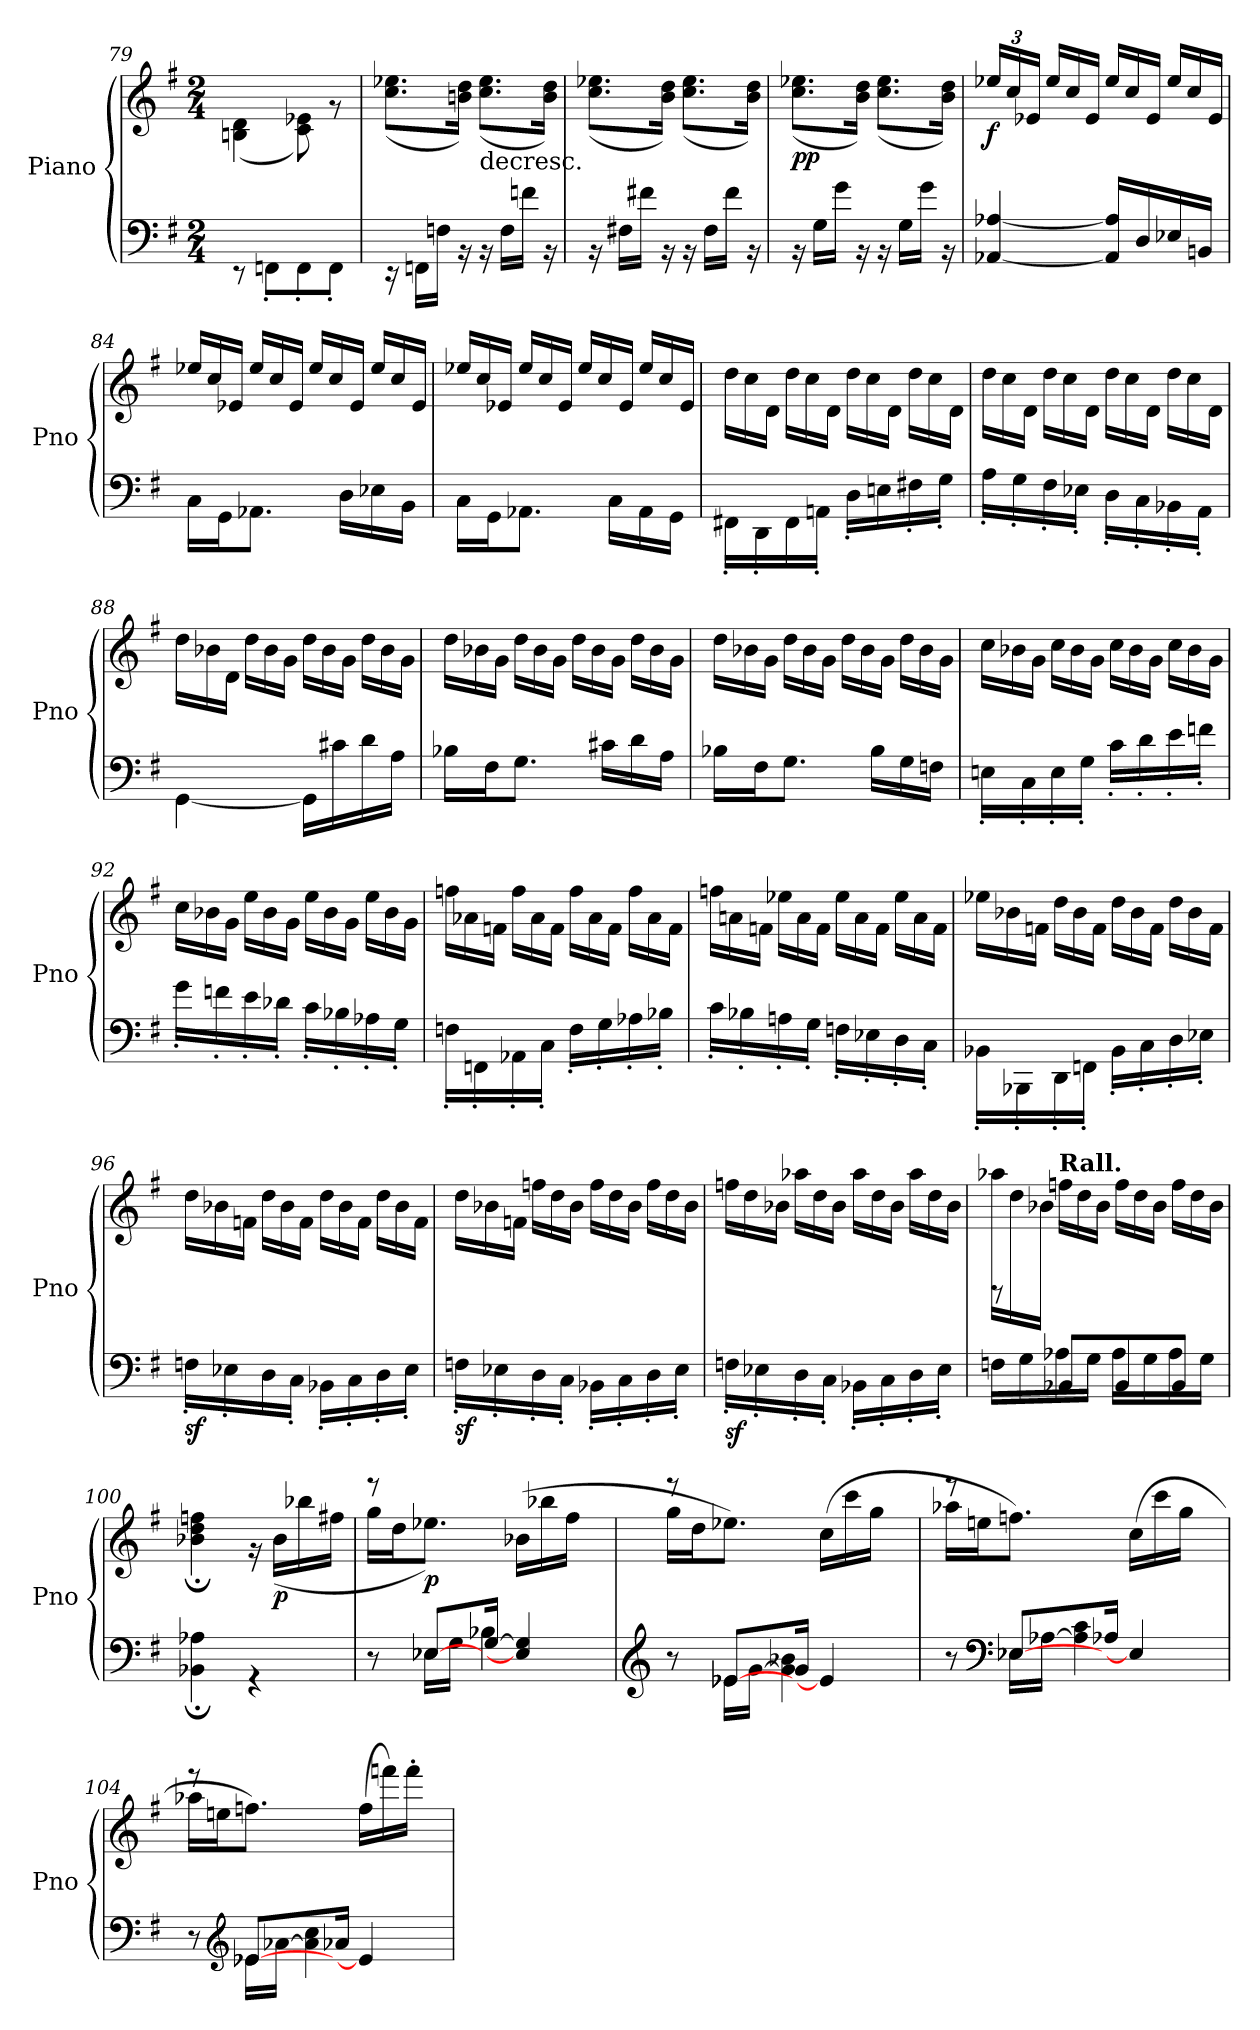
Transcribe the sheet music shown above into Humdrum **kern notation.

**kern	**kern	**dynam
*part1	*part1	*part1
*staff2	*staff1	*staff1/2
*I"Piano	*	*
*I'Pno	*	*
*clefF4	*clefG2	*
*k[f#]	*k[f#]	*
*G:	*G:	*
*M2/4	*M2/4	*
=79	=79	=79
*^	*^	*
2ryy	8r	2ryy	(<4Bn\ 4d\	.
.	8FFn'\L	.	.	.
.	8FF'\	.	8c\ 8e-X\)	.
.	8FF'\J	.	8r	.
=80	=80	=80	=80	=80
2ryy	16r	2ryy	(<8.cc\ 8.ee-X\L	.
.	16FFn\LL	.	.	.
.	16Fn\JJ	.	.	.
.	16r	.	16bn\ 16dd\Jk)	.
!	!	!	!LO:TX:b:t=decresc.	!
.	16r	.	(<8.cc\ 8.ee-\L	.
.	16F\LL	.	.	.
.	16fn\JJ	.	.	.
.	16r	.	16b\ 16dd\Jk)	.
=81	=81	=81	=81	=81
2ryy	16r	2ryy	(<8.cc\ 8.ee-X\L	.
.	16F#X\LL	.	.	.
.	16f#X\JJ	.	.	.
.	16r	.	16b\ 16dd\Jk)	.
.	16r	.	(<8.cc\ 8.ee-\L	.
.	16F#\LL	.	.	.
.	16f#\JJ	.	.	.
.	16r	.	16b\ 16dd\Jk)	.
=82	=82	=82	=82	=82
!	!	!	!	!LO:DY:b
2ryy	16r	2ryy	(<8.cc\ 8.ee-X\L	pp
.	16G\LL	.	.	.
.	16g\JJ	.	.	.
.	16r	.	16b\ 16dd\Jk)	.
.	16r	.	(<8.cc\ 8.ee-\L	.
.	16G\LL	.	.	.
.	16g\JJ	.	.	.
.	16r	.	16b\ 16dd\Jk)	.
!!LO:LB:g=z	!!
=83	=83	=83	=83	=83
*	*	*	*Xbrackettup	*
!	!	!	!	!LO:DY:b
2ryy	[4AA-X/ [4A-X/	2ryy	24ee-X/LL	f
.	.	.	24cc/	.
.	.	.	24e-X/JJ	.
*	*	*	*Xtuplet	*
.	.	.	24ee-/LL	.
.	.	.	24cc/	.
.	.	.	24e-/JJ	.
.	16AA-/] 16A-/]LL	.	24ee-/LL	.
.	.	.	24cc/	.
.	16D/	.	.	.
.	.	.	24e-/JJ	.
.	16E-X/	.	24ee-/LL	.
.	.	.	24cc/	.
.	16BBn/JJ	.	.	.
.	.	.	24e-/JJ	.
=84	=84	=84	=84	=84
2ryy	16C\LL	2ryy	24ee-X/LL	.
.	.	.	24cc/	.
.	16GG\J	.	.	.
.	.	.	24e-X/JJ	.
.	8.AA-X\J	.	24ee-/LL	.
.	.	.	24cc/	.
.	.	.	24e-/JJ	.
.	.	.	24ee-/LL	.
.	.	.	24cc/	.
.	16D\LL	.	.	.
.	.	.	24e-/JJ	.
.	16E-X\	.	24ee-/LL	.
.	.	.	24cc/	.
.	16BB\JJ	.	.	.
.	.	.	24e-/JJ	.
=85	=85	=85	=85	=85
2ryy	16C\LL	2ryy	24ee-X/LL	.
.	.	.	24cc/	.
.	16GG\J	.	.	.
.	.	.	24e-X/JJ	.
.	8.AA-X\J	.	24ee-/LL	.
.	.	.	24cc/	.
.	.	.	24e-/JJ	.
.	.	.	24ee-/LL	.
.	.	.	24cc/	.
.	16C\LL	.	.	.
.	.	.	24e-/JJ	.
.	16AA-\	.	24ee-/LL	.
.	.	.	24cc/	.
.	16GG\JJ	.	.	.
.	.	.	24e-/JJ	.
!!LO:LB:g=z	!!
=86	=86	=86	=86	=86
2ryy	16FF#X'\LL	2ryy	24dd\LL	.
.	.	.	24cc\	.
.	16DD'\	.	.	.
.	.	.	24d\JJ	.
.	16FF#\	.	24dd\LL	.
.	.	.	24cc\	.
.	16AAn'\JJ	.	.	.
.	.	.	24d\JJ	.
.	16D'\LL	.	24dd\LL	.
.	.	.	24cc\	.
.	16En\	.	.	.
.	.	.	24d\JJ	.
.	16F#X'\	.	24dd\LL	.
.	.	.	24cc\	.
.	16G'\JJ	.	.	.
.	.	.	24d\JJ	.
=87	=87	=87	=87	=87
2ryy	16A'\LL	2ryy	24dd\LL	.
.	.	.	24cc\	.
.	16G'\	.	.	.
.	.	.	24d\JJ	.
.	16F#'\	.	24dd\LL	.
.	.	.	24cc\	.
.	16E-X'\JJ	.	.	.
.	.	.	24d\JJ	.
.	16D'\LL	.	24dd\LL	.
.	.	.	24cc\	.
.	16C'\	.	.	.
.	.	.	24d\JJ	.
.	16BB-X'\	.	24dd\LL	.
.	.	.	24cc\	.
.	16AA'\JJ	.	.	.
.	.	.	24d\JJ	.
=88	=88	=88	=88	=88
2ryy	[4GG\	2ryy	24dd\LL	.
.	.	.	24b-X\	.
.	.	.	24d\JJ	.
.	.	.	24dd\LL	.
.	.	.	24b-\	.
.	.	.	24g\JJ	.
.	16GG\LL]	.	24dd\LL	.
.	.	.	24b-\	.
.	16c#X\	.	.	.
.	.	.	24g\JJ	.
.	16d\	.	24dd\LL	.
.	.	.	24b-\	.
.	16A\JJ	.	.	.
.	.	.	24g\JJ	.
!!LO:PB:g=z	!!
=89	=89	=89	=89	=89
2ryy	16B-X\LL	2ryy	24dd\LL	.
.	.	.	24b-X\	.
.	16F#\J	.	.	.
.	.	.	24g\JJ	.
.	8.G\J	.	24dd\LL	.
.	.	.	24b-\	.
.	.	.	24g\JJ	.
.	.	.	24dd\LL	.
.	.	.	24b-\	.
.	16c#X\LL	.	.	.
.	.	.	24g\JJ	.
.	16d\	.	24dd\LL	.
.	.	.	24b-\	.
.	16A\JJ	.	.	.
.	.	.	24g\JJ	.
=90	=90	=90	=90	=90
2ryy	16B-X\LL	2ryy	24dd\LL	.
.	.	.	24b-X\	.
.	16F#\J	.	.	.
.	.	.	24g\JJ	.
.	8.G\J	.	24dd\LL	.
.	.	.	24b-\	.
.	.	.	24g\JJ	.
.	.	.	24dd\LL	.
.	.	.	24b-\	.
.	16B-\LL	.	.	.
.	.	.	24g\JJ	.
.	16G\	.	24dd\LL	.
.	.	.	24b-\	.
.	16Fn\JJ	.	.	.
.	.	.	24g\JJ	.
=91	=91	=91	=91	=91
2ryy	16En'\LL	2ryy	24cc\LL	.
.	.	.	24b-X\	.
.	16C'\	.	.	.
.	.	.	24g\JJ	.
.	16E'\	.	24cc\LL	.
.	.	.	24b-\	.
.	16G'\JJ	.	.	.
.	.	.	24g\JJ	.
.	16c'\LL	.	24cc\LL	.
.	.	.	24b-\	.
.	16d'\	.	.	.
.	.	.	24g\JJ	.
.	16e'\	.	24cc\LL	.
.	.	.	24b-\	.
.	16fn'\JJ	.	.	.
.	.	.	24g\JJ	.
!!LO:LB:g=z	!!
=92	=92	=92	=92	=92
2ryy	16g'\LL	2ryy	24cc\LL	.
.	.	.	24b-X\	.
.	16fn'\	.	.	.
.	.	.	24g\JJ	.
.	16e'\	.	24ee\LL	.
.	.	.	24b-\	.
.	16d-X'\JJ	.	.	.
.	.	.	24g\JJ	.
.	16c'\LL	.	24ee\LL	.
.	.	.	24b-\	.
.	16B-X'\	.	.	.
.	.	.	24g\JJ	.
.	16A-X'\	.	24ee\LL	.
.	.	.	24b-\	.
.	16G'\JJ	.	.	.
.	.	.	24g\JJ	.
=93	=93	=93	=93	=93
2ryy	16Fn'\LL	2ryy	24ffn\LL	.
.	.	.	24a-X\	.
.	16FFn'\	.	.	.
.	.	.	24fn\JJ	.
.	16AA-X'\	.	24ff\LL	.
.	.	.	24a-\	.
.	16C'\JJ	.	.	.
.	.	.	24f\JJ	.
.	16F'\LL	.	24ff\LL	.
.	.	.	24a-\	.
.	16G'\	.	.	.
.	.	.	24f\JJ	.
.	16A-X'\	.	24ff\LL	.
.	.	.	24a-\	.
.	16B-X'\JJ	.	.	.
.	.	.	24f\JJ	.
=94	=94	=94	=94	=94
2ryy	16c'\LL	2ryy	24ffn\LL	.
.	.	.	24an\	.
.	16B-X'\	.	.	.
.	.	.	24fn\JJ	.
.	16An'\	.	24ee-X\LL	.
.	.	.	24a\	.
.	16G'\JJ	.	.	.
.	.	.	24f\JJ	.
.	16Fn'\LL	.	24ee-\LL	.
.	.	.	24a\	.
.	16E-X'\	.	.	.
.	.	.	24f\JJ	.
.	16D'\	.	24ee-\LL	.
.	.	.	24a\	.
.	16C'\JJ	.	.	.
.	.	.	24f\JJ	.
!!LO:LB:g=z	!!
=95	=95	=95	=95	=95
2ryy	16BB-X'\LL	2ryy	24ee-X\LL	.
.	.	.	24b-X\	.
.	16BBB-X'\	.	.	.
.	.	.	24fn\JJ	.
.	16DD'\	.	24dd\LL	.
.	.	.	24b-\	.
.	16FFn'\JJ	.	.	.
.	.	.	24f\JJ	.
.	16BB-'\LL	.	24dd\LL	.
.	.	.	24b-\	.
.	16C'\	.	.	.
.	.	.	24f\JJ	.
.	16D'\	.	24dd\LL	.
.	.	.	24b-\	.
.	16E-X'\JJ	.	.	.
.	.	.	24f\JJ	.
=96	=96	=96	=96	=96
!	!	!	!	!LO:DY:b=2
2ryy	16Fn'\LL	2ryy	24dd\LL	sf
.	.	.	24b-X\	.
.	16E-X'\	.	.	.
.	.	.	24fn\JJ	.
.	16D\	.	24dd\LL	.
.	.	.	24b-\	.
.	16C'\JJ	.	.	.
.	.	.	24f\JJ	.
.	16BB-X'\LL	.	24dd\LL	.
.	.	.	24b-\	.
.	16C'\	.	.	.
.	.	.	24f\JJ	.
.	16D'\	.	24dd\LL	.
.	.	.	24b-\	.
.	16E-'\JJ	.	.	.
.	.	.	24f\JJ	.
=97	=97	=97	=97	=97
!	!	!	!	!LO:DY:b=2
2ryy	16Fn'\LL	2ryy	24dd\LL	sf
.	.	.	24b-X\	.
.	16E-X'\	.	.	.
.	.	.	24fn\JJ	.
.	16D'\	.	24ffn\LL	.
.	.	.	24dd\	.
.	16C'\JJ	.	.	.
.	.	.	24b-\JJ	.
.	16BB-X'\LL	.	24ff\LL	.
.	.	.	24dd\	.
.	16C'\	.	.	.
.	.	.	24b-\JJ	.
.	16D'\	.	24ff\LL	.
.	.	.	24dd\	.
.	16E-'\JJ	.	.	.
.	.	.	24b-\JJ	.
!!LO:LB:g=z	!!
=98	=98	=98	=98	=98
!	!	!	!	!LO:DY:b=2
2ryy	16Fn'\LL	2ryy	24ffn\LL	sf
.	.	.	24dd\	.
.	16E-X'\	.	.	.
.	.	.	24b-X\JJ	.
.	16D'\	.	24aa-X\LL	.
.	.	.	24dd\	.
.	16C'\JJ	.	.	.
.	.	.	24b-\JJ	.
.	16BB-X'\LL	.	24aa-\LL	.
.	.	.	24dd\	.
.	16C'\	.	.	.
.	.	.	24b-\JJ	.
.	16D'\	.	24aa-\LL	.
.	.	.	24dd\	.
.	16E-'\JJ	.	.	.
.	.	.	24b-\JJ	.
=99	=99	=99	=99	=99
*	*^	*	*	*
8ryy	2ryy	16Fn\LL	8rGG	24aa-X\LL	.
.	.	.	.	24dd\	.
.	.	16G\	.	.	.
.	.	.	.	24b-X\JJ	.
!	!	!	!LO:TX:a:B:t=Rall.	!	!
8BB-X/L	.	16A-X\	4.ryy	24ffn\LL	.
.	.	.	.	24dd\	.
.	.	16G\JJ	.	.	.
.	.	.	.	24b-\JJ	.
8BB-/	.	16A-\LL	.	24ff\LL	.
.	.	.	.	24dd\	.
.	.	16G\	.	.	.
.	.	.	.	24b-\JJ	.
8BB-/J	.	16A-\	.	24ff\LL	.
.	.	.	.	24dd\	.
.	.	16G\JJ	.	.	.
.	.	.	.	24b-\JJ	.
*	*v	*v	*	*	*
=100	=100	=100	=100	=100
2ryy	4BB-X\; 4A-X\;	2ryy	4b-X\; 4dd\; 4ffn\;	.
.	4r	.	16r	.
!	!	!	!	!LO:DY:b
.	.	.	(<16b-\LL	p
.	.	.	16bb-X\	.
.	.	.	16ff#X\JJ	.
=101	=101	=101	=101	=101
*	*^	*	*	*
8ryy	2ryy	8r	8r	16gg\LL	.
.	.	.	.	16dd\J	.
!	!	!	!	!	!LO:DY:b
[8E-X/L	.	16E-X\LL	16ryy	8.ee-X\J)	p
.	.	16G\JJ	4.ryy	.	.
[16G/Jk	.	4B-X\	.	.	.
4E-/] 4G/]	.	.	.	(<16b-X\LL	.
.	.	.	.	16bb-X\	.
.	.	.	.	16ff#\JJ	.
.	16ryy	16ryy	.	16ryy	.
!!LO:LB:g=z	!!
=102	=102	=102	=102	=102	=102
*clefG2	*	*	*	*	*
8ryy	2ryy	8r	8r	16gg\LL	.
.	.	.	.	16dd\J	.
[8e-X/L	.	16e-X\LL	16ryy	8.ee-X\J)	.
.	.	[16g\JJ	4.ryy	.	.
16g/Jk	.	4g\] 4b-X\	.	.	.
4e-/]	.	.	.	(<16cc\LL	.
.	.	.	.	16ccc\	.
.	.	.	.	16gg\JJ	.
.	16ryy	16ryy	.	16ryy	.
=103	=103	=103	=103	=103	=103
8ryy	2ryy	8r	8r	16aa-X\LL	.
.	.	.	.	16een\J	.
*clefF4	*	*	*	*	*
[8E-X/L	.	16E-X\LL	16ryy	8.ffn\J)	.
.	.	[16A-X\JJ	4.ryy	.	.
16A-X/Jk	.	4A-\] 4c\	.	.	.
4E-/]	.	.	.	(<16cc\LL	.
.	.	.	.	16ccc\	.
.	.	.	.	16gg\JJ	.
.	16ryy	16ryy	.	16ryy	.
=104	=104	=104	=104	=104	=104
8ryy	2ryy	8r	8r	16aa-X\LL	.
.	.	.	.	16een\J	.
*clefG2	*	*	*	*	*
[8e-X/L	.	16e-X\LL	16ryy	8.ffn\J)	.
.	.	[16a-X\JJ	4.ryy	.	.
16a-X/Jk	.	4a-\] 4cc\	.	.	.
4e-/]	.	.	.	(<16ff\LL	.
.	.	.	.	16fffn\)	.
.	.	.	.	16fff'\JJ	.
.	16ryy	16ryy	.	16ryy	.
*v	*v	*v	*	*	*
*	*v	*v	*
=	=	=
*-	*-	*-
